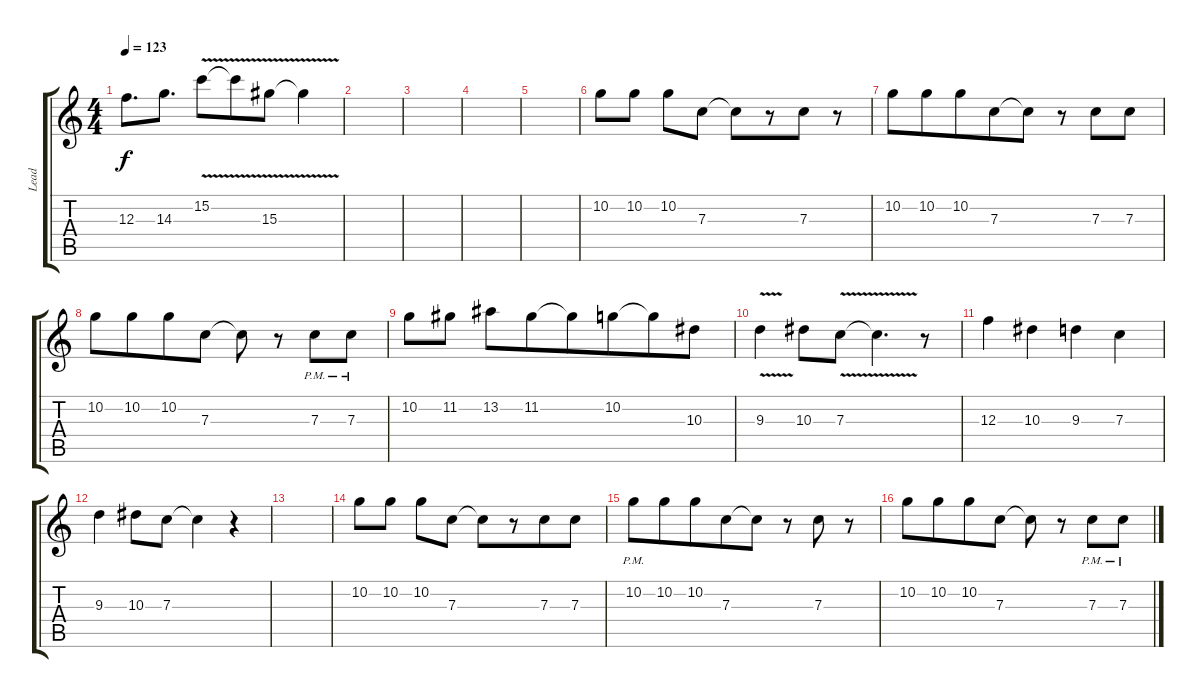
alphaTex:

\track ("Lead" "Lead") {instrument distortionguitar}
\staff {score tabs}
\tuning (D4 A3 F3 C3 G2 C2) {hide}
\ts (4 4)
\tempo 123
\clef g2
\ks c
12.3.8{d dy f} 14.3.8{d} 15.2{v}.8{beam merge} 15.2{t}.8 15.3{v}.8{beam merge} 15.3{t}.4 |
|
|
|
|
10.2.8{beam merge} 10.2.8 10.2.8{beam merge} 7.3.8 7.3{t}.8{beam merge} r.8{beam merge} 7.3.8 r.8 |
10.2.8{beam merge} 10.2.8{beam merge} 10.2.8 7.3.8{beam merge} 7.3{t}.8 r.8{beam merge} 7.3.8 7.3.8 |
10.2.8 10.2.8{beam merge} 10.2.8{beam merge} 7.3.8 7.3{t}.8 r.8{beam merge} 7.3{pm}.8 7.3{pm}.8 |
10.2.8 11.2.8 13.2.8 11.2.8{beam merge} 11.2{t}.8{beam merge} 10.2.8{beam merge} 10.2{t}.8 10.3.8 |
9.3{v}.4{instrument guitarharmonics} 10.3.8{instrument distortionguitar} 7.3{v}.8{beam merge} 7.3{t}.4{d beam merge} r.8 |
12.3.4 10.3.4{beam merge} 9.3.4 7.3.4 |
9.3.4 10.3.8{beam merge} 7.3.8 7.3{t}.4 r.4 |
|
10.2.8{beam merge} 10.2.8 10.2.8{beam merge} 7.3.8 7.3{t}.8{beam merge} r.8 7.3.8 7.3.8 |
10.2{pm}.8{beam merge} 10.2.8{beam merge} 10.2.8 7.3.8{beam merge} 7.3{t}.8 r.8{beam merge} 7.3.8{beam merge} r.8 |
10.2.8 10.2.8{beam merge} 10.2.8{beam merge} 7.3.8 7.3{t}.8 r.8{beam merge} 7.3{pm}.8 7.3{pm}.8
